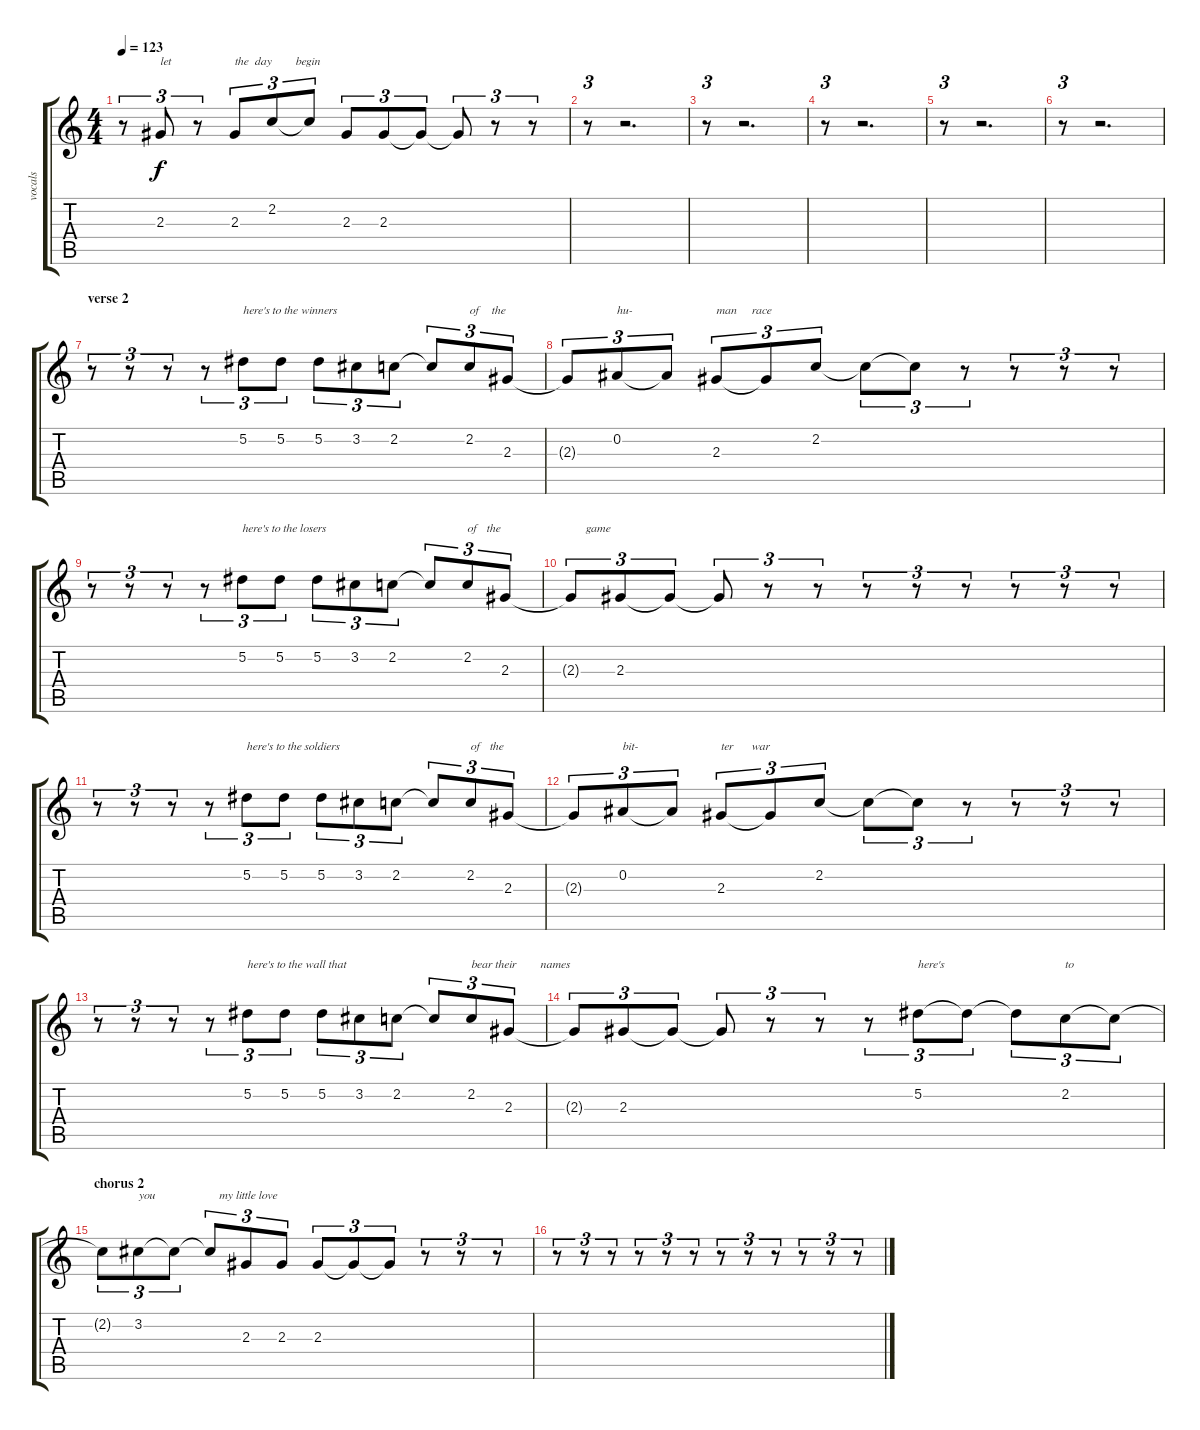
\track ("vocals" "vocals") {instrument overdrivenguitar}
\staff {score tabs}
\tuning (Eb4 Bb3 Gb3 Db3 Ab2 Eb2) {hide}
\ts (4 4)
\tempo 123
\clef g2
\ks c
r.8{tu (3 2) txt "" dy f} 2.3.8{tu (3 2) txt "let  "} r.8{tu (3 2) txt ""} 2.3.8{tu (3 2) txt "the  day        begin"} 2.2.8{tu (3 2) txt ""} 2.2{t}.8{tu (3 2) txt ""} 2.3.8{tu (3 2) txt ""} 2.3.8{tu (3 2) txt ""} 2.3{t}.8{tu (3 2) txt ""} 2.3{t}.8{tu (3 2) txt ""} r.8{tu (3 2) txt ""} r.8{tu (3 2) txt ""} |
r.8{tu (3 2) txt ""} r.2{d txt ""} |
r.8{tu (3 2) txt ""} r.2{d txt ""} |
r.8{tu (3 2) txt ""} r.2{d txt ""} |
r.8{tu (3 2) txt ""} r.2{d txt ""} |
r.8{tu (3 2) txt ""} r.2{d txt ""} |
\section ("" "verse 2")
r.8{tu (3 2) txt ""} r.8{tu (3 2) txt ""} r.8{tu (3 2) txt ""} r.8{tu (3 2) txt ""} 5.2.8{tu (3 2) txt "here's to the winners "} 5.2.8{tu (3 2) txt ""} 5.2.8{tu (3 2) txt ""} 3.2.8{tu (3 2) txt ""} 2.2.8{tu (3 2) txt ""} 2.2{t}.8{tu (3 2) txt ""} 2.2.8{tu (3 2) txt "of    the "} 2.3.8{tu (3 2) txt ""} |
2.3{t}.8{tu (3 2) txt ""} 0.2.8{tu (3 2) txt "hu-"} 0.2{t}.8{tu (3 2) txt ""} 2.3.8{tu (3 2) txt "man     race"} 2.3{t}.8{tu (3 2) txt ""} 2.2.8{tu (3 2) txt ""} 2.2{t}.8{tu (3 2) txt ""} 2.2{t}.8{tu (3 2) txt ""} r.8{tu (3 2) txt ""} r.8{tu (3 2) txt ""} r.8{tu (3 2) txt ""} r.8{tu (3 2) txt ""} |
r.8{tu (3 2) txt ""} r.8{tu (3 2) txt ""} r.8{tu (3 2) txt ""} r.8{tu (3 2) txt ""} 5.2.8{tu (3 2) txt "here's to the losers"} 5.2.8{tu (3 2) txt ""} 5.2.8{tu (3 2) txt ""} 3.2.8{tu (3 2) txt ""} 2.2.8{tu (3 2) txt ""} 2.2{t}.8{tu (3 2) txt ""} 2.2.8{tu (3 2) txt "of   the "} 2.3.8{tu (3 2) txt ""} |
2.3{t}.8{tu (3 2) txt "     game"} 2.3.8{tu (3 2) txt ""} 2.3{t}.8{tu (3 2) txt ""} 2.3{t}.8{tu (3 2) txt ""} r.8{tu (3 2) txt ""} r.8{tu (3 2) txt ""} r.8{tu (3 2) txt ""} r.8{tu (3 2) txt ""} r.8{tu (3 2) txt ""} r.8{tu (3 2) txt ""} r.8{tu (3 2) txt ""} r.8{tu (3 2) txt ""} |
r.8{tu (3 2) txt ""} r.8{tu (3 2) txt ""} r.8{tu (3 2) txt ""} r.8{tu (3 2) txt ""} 5.2.8{tu (3 2) txt "here's to the soldiers"} 5.2.8{tu (3 2) txt ""} 5.2.8{tu (3 2) txt ""} 3.2.8{tu (3 2) txt ""} 2.2.8{tu (3 2) txt ""} 2.2{t}.8{tu (3 2) txt ""} 2.2.8{tu (3 2) txt "of   the"} 2.3.8{tu (3 2) txt ""} |
2.3{t}.8{tu (3 2) txt ""} 0.2.8{tu (3 2) txt "bit- "} 0.2{t}.8{tu (3 2) txt ""} 2.3.8{tu (3 2) txt "ter      war"} 2.3{t}.8{tu (3 2) txt ""} 2.2.8{tu (3 2) txt ""} 2.2{t}.8{tu (3 2) txt ""} 2.2{t}.8{tu (3 2) txt ""} r.8{tu (3 2) txt ""} r.8{tu (3 2) txt ""} r.8{tu (3 2) txt ""} r.8{tu (3 2) txt ""} |
r.8{tu (3 2) txt ""} r.8{tu (3 2) txt ""} r.8{tu (3 2) txt ""} r.8{tu (3 2) txt ""} 5.2.8{tu (3 2) txt "here's to the wall that"} 5.2.8{tu (3 2) txt ""} 5.2.8{tu (3 2) txt ""} 3.2.8{tu (3 2) txt ""} 2.2.8{tu (3 2) txt ""} 2.2{t}.8{tu (3 2) txt ""} 2.2.8{tu (3 2) txt "bear their        names"} 2.3.8{tu (3 2) txt ""} |
2.3{t}.8{tu (3 2) txt ""} 2.3.8{tu (3 2) txt ""} 2.3{t}.8{tu (3 2) txt ""} 2.3{t}.8{tu (3 2) txt ""} r.8{tu (3 2) txt ""} r.8{tu (3 2) txt ""} r.8{tu (3 2) txt ""} 5.2.8{tu (3 2) txt "here's "} 5.2{t}.8{tu (3 2) txt ""} 5.2{t}.8{tu (3 2) txt ""} 2.2.8{tu (3 2) txt "to"} 2.2{t}.8{tu (3 2) txt ""} |
\section ("" "chorus 2")
2.2{t}.8{tu (3 2) txt ""} 3.2.8{tu (3 2) txt "you"} 3.2{t}.8{tu (3 2) txt ""} 3.2{t}.8{tu (3 2) txt "   my little love"} 2.3.8{tu (3 2) txt ""} 2.3.8{tu (3 2) txt ""} 2.3.8{tu (3 2) txt ""} 2.3{t}.8{tu (3 2) txt ""} 2.3{t}.8{tu (3 2) txt ""} r.8{tu (3 2) txt ""} r.8{tu (3 2) txt ""} r.8{tu (3 2) txt ""} |
r.8{tu (3 2) txt ""} r.8{tu (3 2) txt ""} r.8{tu (3 2) txt ""} r.8{tu (3 2) txt ""} r.8{tu (3 2) txt ""} r.8{tu (3 2) txt ""} r.8{tu (3 2) txt ""} r.8{tu (3 2) txt ""} r.8{tu (3 2) txt ""} r.8{tu (3 2) txt ""} r.8{tu (3 2) txt ""} r.8{tu (3 2) txt ""}
